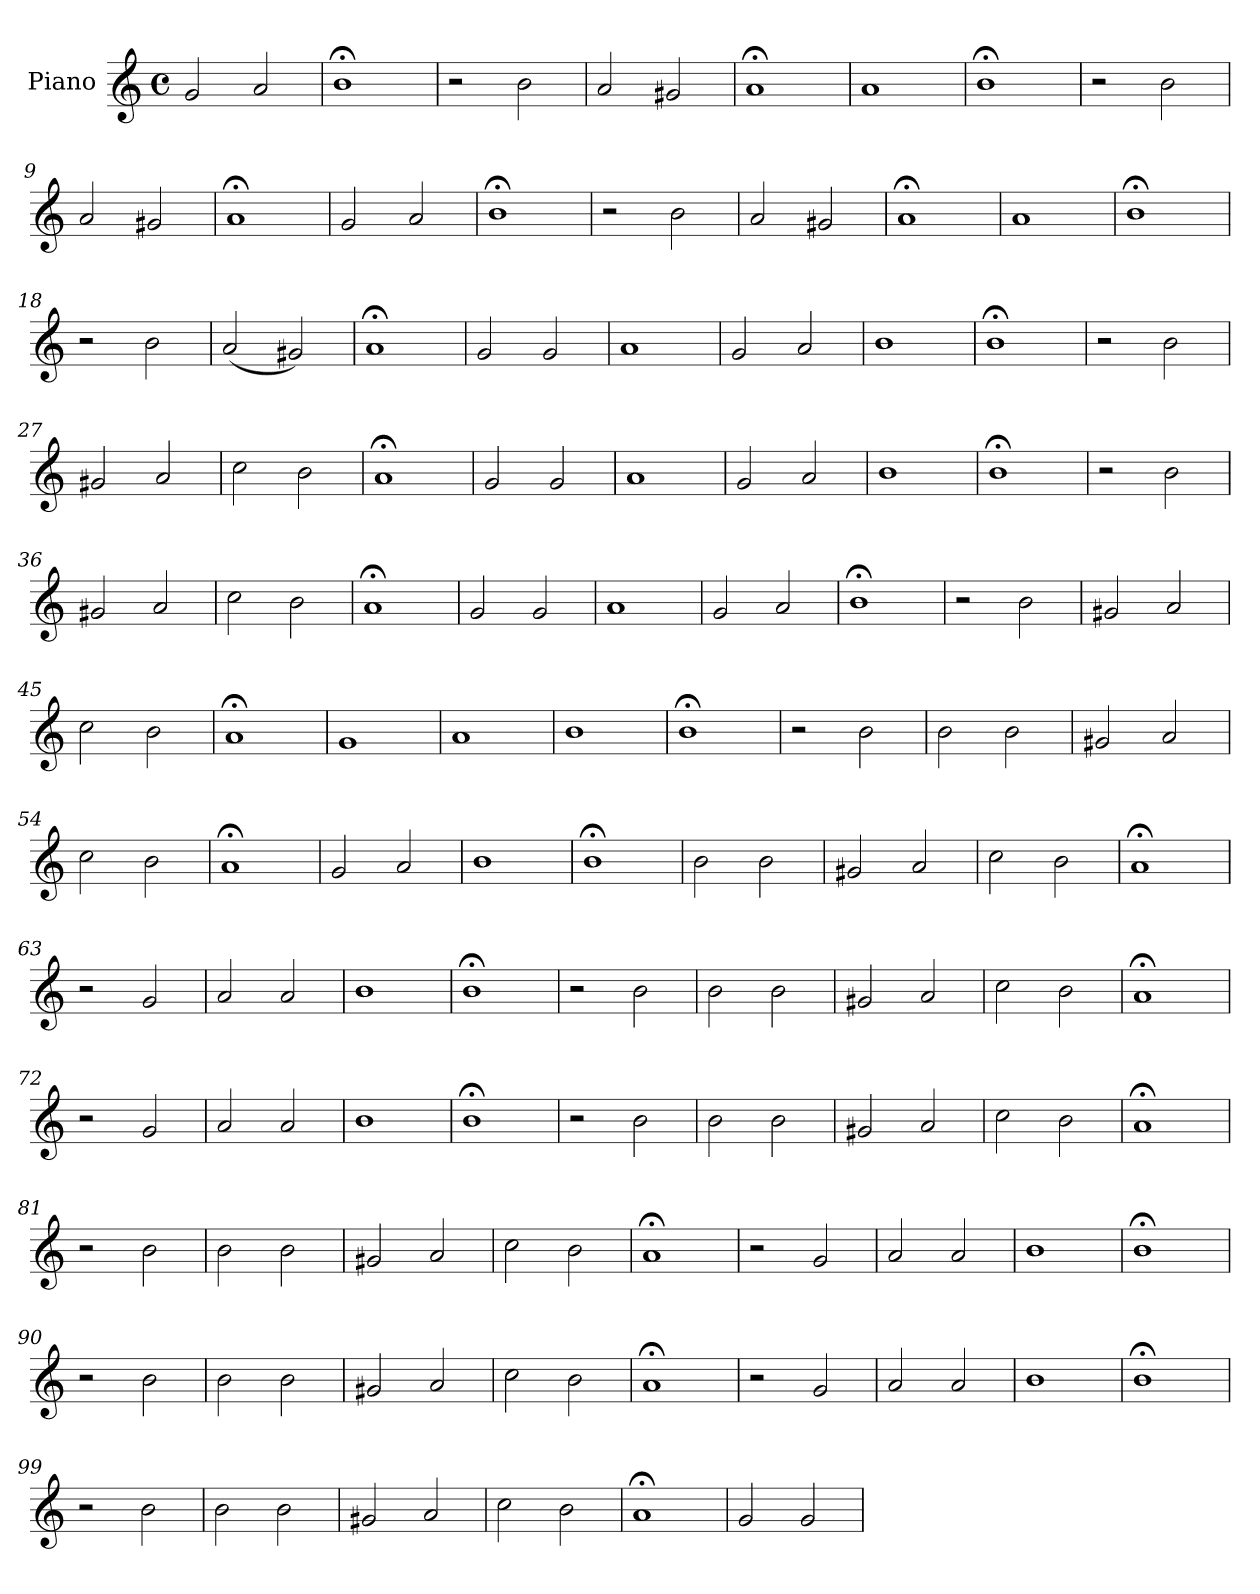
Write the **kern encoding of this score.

**kern
*part1
*staff1
*I"Piano
*I'Pno.
*clefG2
*M4/4
*met(c)
=1
2g
2a
=2
1b;<
=3
2r
2b
=4
2a
2g#X
=5
1a;<
=6
1a
=7
1b;<
=8
2r
2b
=9
2a
2g#X
=10
1a;<
=11
2g
2a
=12
1b;<
=13
2r
2b
!!LO:LB:g=z
=14
2a
2g#X
=15
1a;<
=16
1a
=17
1b;<
=18
2r
2b
=19
(2a
2g#X)
=20
1a;<
=21
2g
2g
=22
1a
=23
2g
2a
=24
1b
=25
1b;<
=26
2r
2b
=27
2g#X
2a
!!LO:LB:g=z
=28
2cc
2b
=29
1a;<
=30
2g
2g
=31
1a
=32
2g
2a
=33
1b
=34
1b;<
=35
2r
2b
=36
2g#X
2a
=37
2cc
2b
=38
1a;<
=39
2g
2g
=40
1a
=41
2g
2a
!!LO:LB:g=z
=42
1b;<
=43
2r
2b
=44
2g#X
2a
=45
2cc
2b
=46
1a;<
=47
1g
=48
1a
=49
1b
=50
1b;<
=51
2r
2b
=52
2b
2b
=53
2g#X
2a
=54
2cc
2b
=55
1a;<
!!LO:LB:g=z
=56
2g
2a
=57
1b
=58
1b;<
=59
2b
2b
=60
2g#X
2a
=61
2cc
2b
=62
1a;<
=63
2r
2g
=64
2a
2a
=65
1b
=66
1b;<
=67
2r
2b
=68
2b
2b
=69
2g#X
2a
!!LO:LB:g=z
=70
2cc
2b
=71
1a;<
=72
2r
2g
=73
2a
2a
=74
1b
=75
1b;<
=76
2r
2b
=77
2b
2b
=78
2g#X
2a
=79
2cc
2b
=80
1a;<
=81
2r
2b
=82
2b
2b
=83
2g#X
2a
!!LO:LB:g=z
=84
2cc
2b
=85
1a;<
=86
2r
2g
=87
2a
2a
=88
1b
=89
1b;<
=90
2r
2b
=91
2b
2b
=92
2g#X
2a
=93
2cc
2b
=94
1a;<
=95
2r
2g
=96
2a
2a
=97
1b
!!LO:LB:g=z
=98
1b;<
=99
2r
2b
=100
2b
2b
=101
2g#X
2a
=102
2cc
2b
=103
1a;<
=104
2g
2g
=
*-
